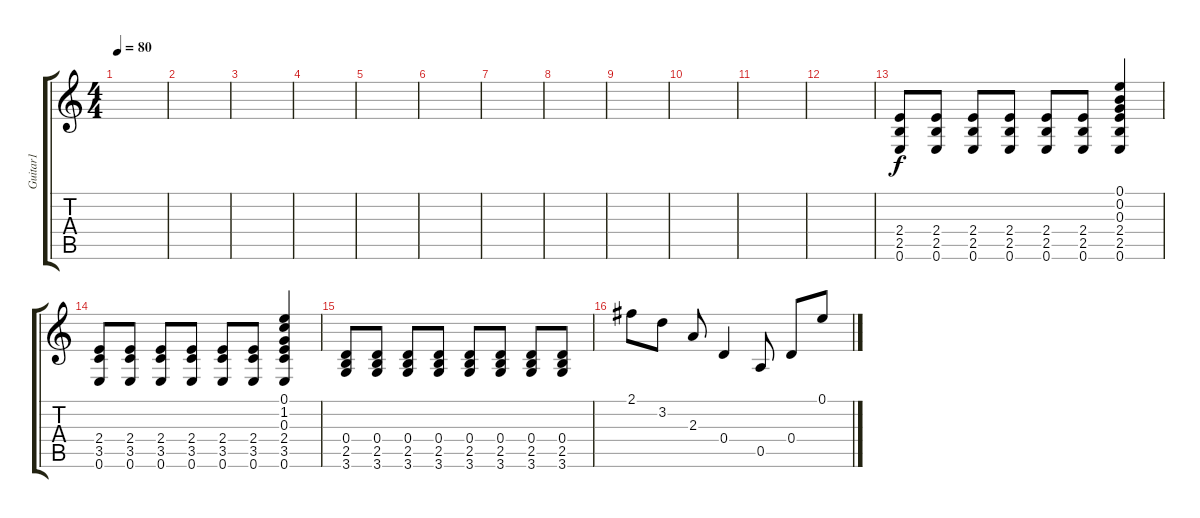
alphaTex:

\track ("Guitar1" "Guitar1") {instrument electricguitarclean}
\staff {score tabs}
\tuning (E4 B3 G3 D3 A2 E2) {hide}
\ts (4 4)
\tempo 80
\clef g2
\ks c
|
|
|
|
|
|
|
|
|
|
|
|
(2.4 2.5 0.6).8{volume 10 instrument electricguitarjazz} (2.4 2.5 0.6).8 (2.4 2.5 0.6).8 (2.4 2.5 0.6).8 (2.4 2.5 0.6).8 (2.4 2.5 0.6).8 (0.1 0.2 0.3 2.4 2.5 0.6).4 |
(2.4 3.5 0.6).8 (2.4 3.5 0.6).8 (2.4 3.5 0.6).8 (2.4 3.5 0.6).8 (2.4 3.5 0.6).8 (2.4 3.5 0.6).8 (0.1 1.2 0.3 2.4 3.5 0.6).4 |
(0.4 2.5 3.6).8 (0.4 2.5 3.6).8 (0.4 2.5 3.6).8 (0.4 2.5 3.6).8 (0.4 2.5 3.6).8 (0.4 2.5 3.6).8 (0.4 2.5 3.6).8 (0.4 2.5 3.6).8 |
2.1.8 3.2.8 2.3.8 0.4.4 0.5.8 0.4.8 0.1.8
